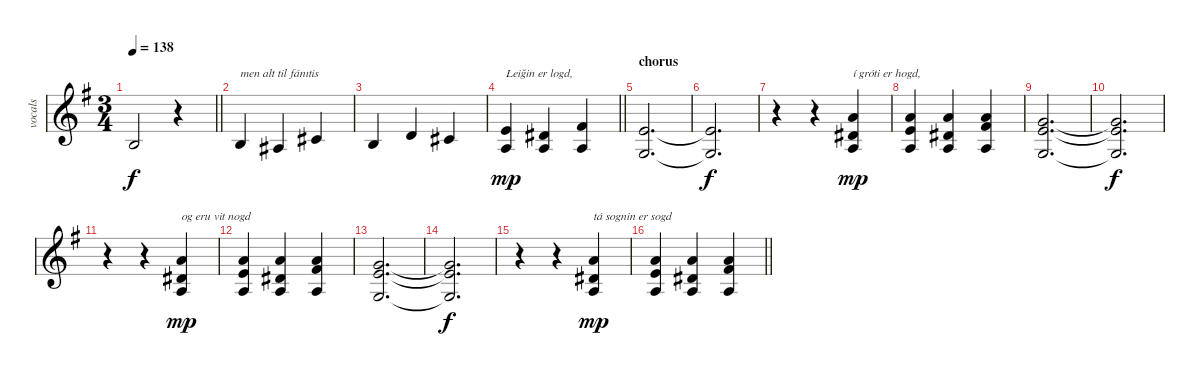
\track ("vocals" "vocals") {instrument flute}
\staff {score}
\tuning (E4 B3 G3 D3 A2 E2 B1) {hide}
\ts (3 4)
\tempo 138
\clef g2
\barLineRight lightlight
\ks eminor
4.3.2{dy f} r.4 |
\section ("" "")
4.3.4{txt "men alt til fánıtis "} 3.3.4 6.3.4 |
4.3.4 7.3.4 6.3.4 |
\barLineRight lightlight
(9.3 7.4).4{txt "Leiğin er logd, " dy mp} (8.3 7.4).4 (11.3 7.4).4 |
\section ("" "chorus")
(9.3 5.4).2{d} |
(9.3{t} 5.4{t}).2{d dy f} |
r.4 r.4 (10.2 8.3 7.4).4{txt "í gróti er hogd, " dy mp} |
(10.2 9.3 7.4).4 (10.2 8.3 7.4).4 (10.2 11.3 7.4).4 |
(8.2 9.3 5.4).2{d} |
(8.2{t} 9.3{t} 5.4{t}).2{d dy f} |
r.4 r.4 (10.2 8.3 7.4).4{txt "og eru vit nogd" dy mp} |
(10.2 9.3 7.4).4 (10.2 8.3 7.4).4 (10.2 11.3 7.4).4 |
(8.2 9.3 5.4).2{d} |
(8.2{t} 9.3{t} 5.4{t}).2{d dy f} |
r.4 r.4 (10.2 8.3 7.4).4{txt "tá sognin er sogd " dy mp} |
\barLineRight lightlight
(10.2 9.3 7.4).4 (10.2 8.3 7.4).4 (10.2 11.3 7.4).4
